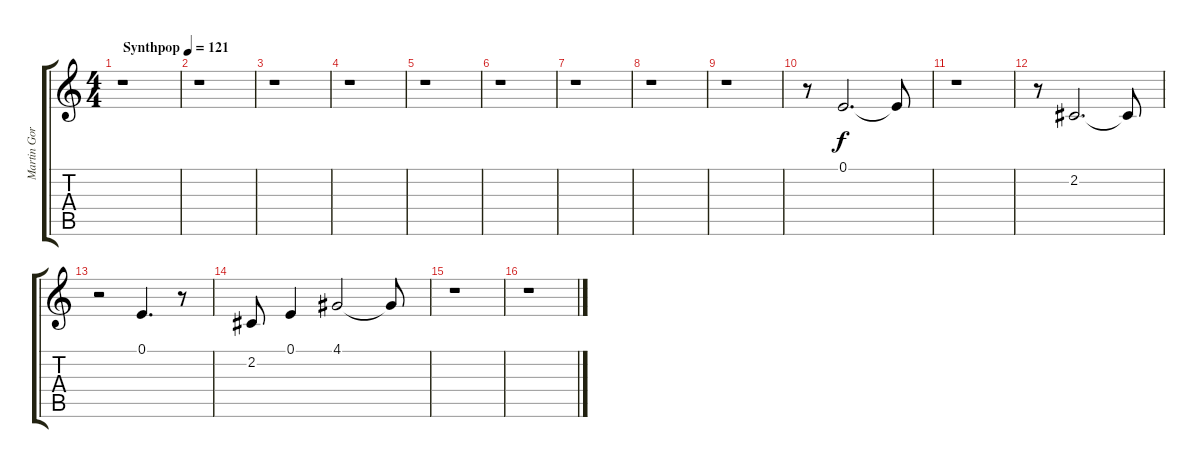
\track ("Martin Gore - Back Vocal" "Martin Gor") {instrument tenorsax}
\staff {score tabs}
\tuning (E4 B3 G3 D3 A2 E2) {hide}
\ts (4 4)
\tempo (121 "Synthpop")
\clef g2
\ks c
r.1{dy f instrument tenorsax} |
r.1 |
r.1 |
r.1 |
r.1 |
r.1 |
r.1 |
r.1 |
r.1 |
r.8 0.1.2{d} 0.1{t}.8 |
r.1 |
r.8 2.2.2{d} 2.2{t}.8 |
r.2 0.1.4{d} r.8 |
2.2.8 0.1.4 4.1.2 4.1{t}.8 |
r.1 |
r.1
